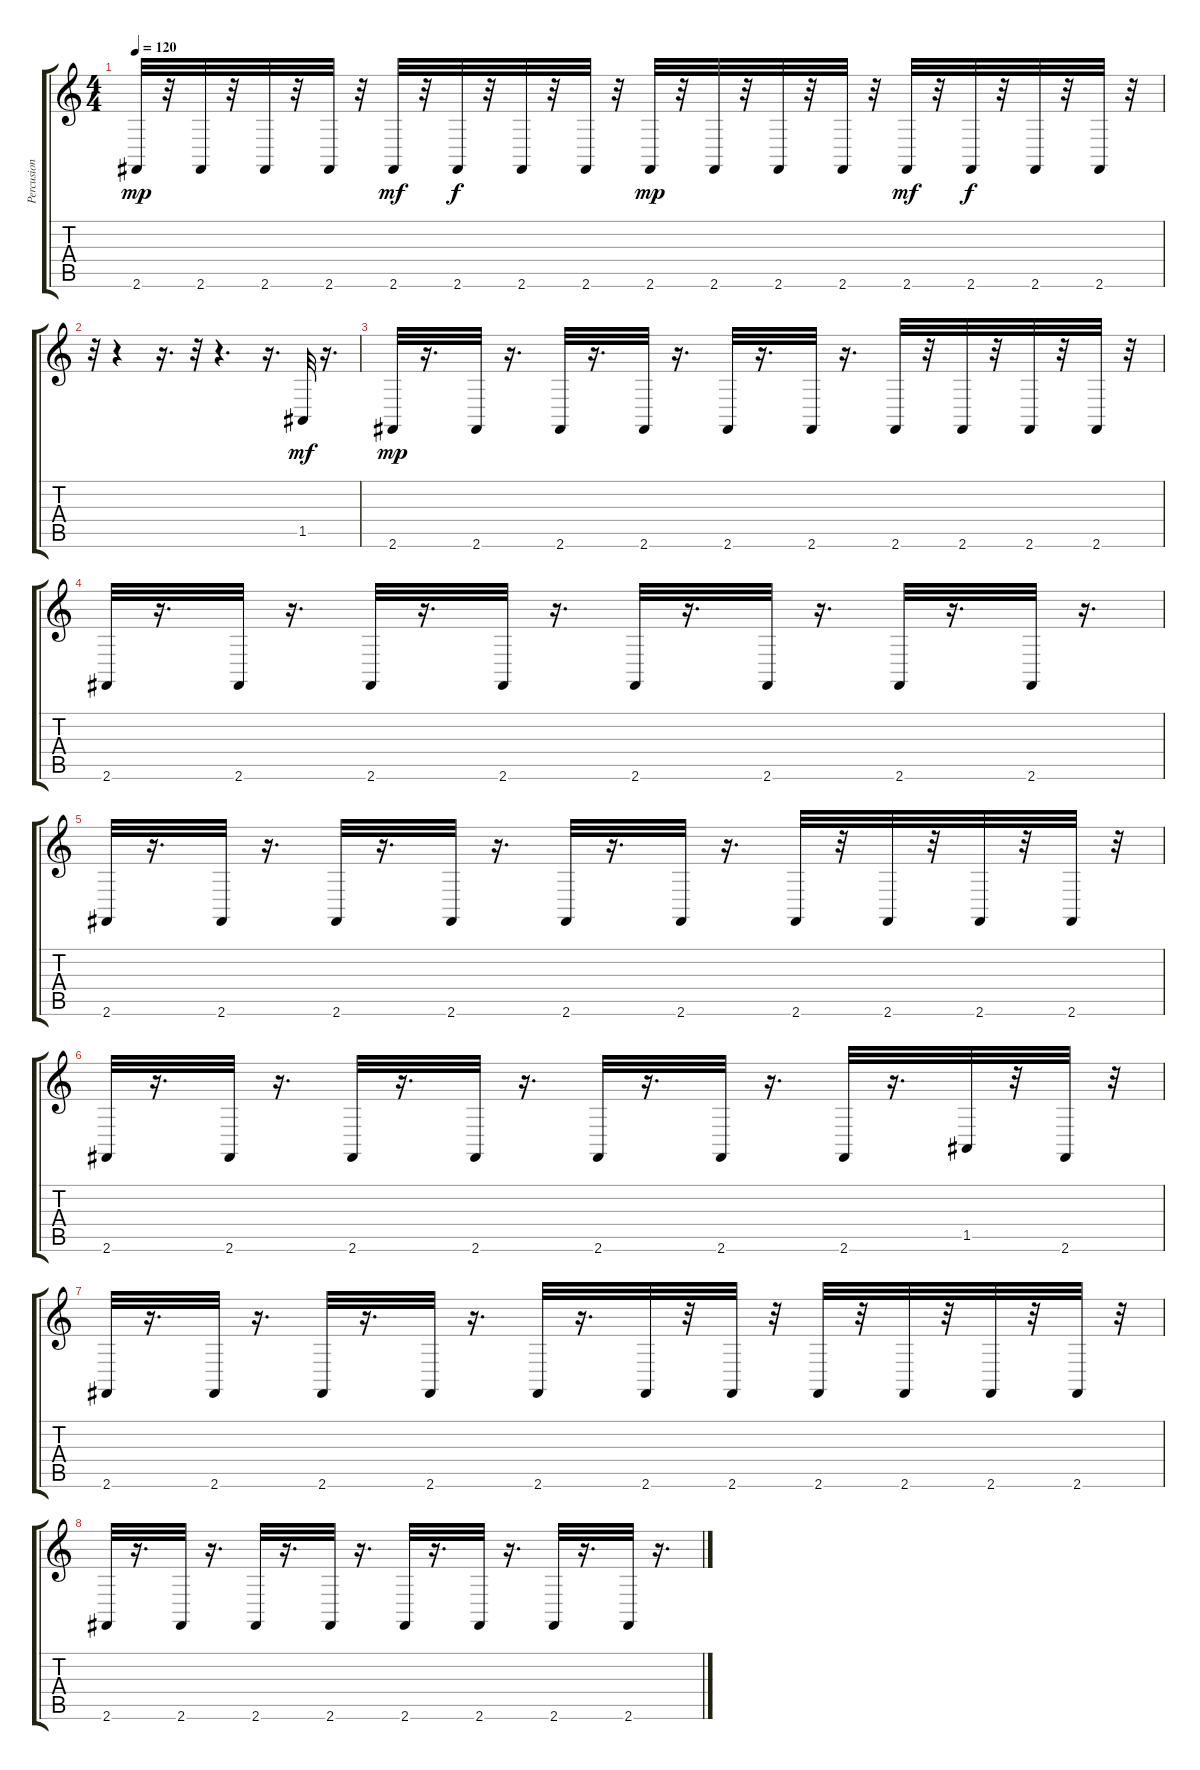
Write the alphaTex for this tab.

\track ("Percusion" "Percusion") {instrument woodblock}
\staff {score tabs}
\tuning (E4 B3 G3 D3 A2 E2) {hide}
\ts (4 4)
\tempo 120
\clef g2
\ks c
2.6.32{dy mp} r.32 2.6.32 r.32 2.6.32 r.32 2.6.32 r.32 2.6.32{dy mf} r.32 2.6.32{dy f} r.32 2.6.32 r.32 2.6.32 r.32 2.6.32{dy mp} r.32 2.6.32 r.32 2.6.32 r.32 2.6.32 r.32 2.6.32{dy mf} r.32 2.6.32{dy f} r.32 2.6.32 r.32 2.6.32 r.32 |
r.32 r.4 r.16{d} r.32 r.4{d} r.16{d} 1.5.32{dy mf} r.16{d} |
2.6.32{dy mp} r.16{d} 2.6.32 r.16{d} 2.6.32 r.16{d} 2.6.32 r.16{d} 2.6.32 r.16{d} 2.6.32 r.16{d} 2.6.32 r.32 2.6.32 r.32 2.6.32 r.32 2.6.32 r.32 |
2.6.32 r.16{d} 2.6.32 r.16{d} 2.6.32 r.16{d} 2.6.32 r.16{d} 2.6.32 r.16{d} 2.6.32 r.16{d} 2.6.32 r.16{d} 2.6.32 r.16{d} |
2.6.32 r.16{d} 2.6.32 r.16{d} 2.6.32 r.16{d} 2.6.32 r.16{d} 2.6.32 r.16{d} 2.6.32 r.16{d} 2.6.32 r.32 2.6.32 r.32 2.6.32 r.32 2.6.32 r.32 |
2.6.32 r.16{d} 2.6.32 r.16{d} 2.6.32 r.16{d} 2.6.32 r.16{d} 2.6.32 r.16{d} 2.6.32 r.16{d} 2.6.32 r.16{d} 1.5.32 r.32 2.6.32 r.32 |
2.6.32 r.16{d} 2.6.32 r.16{d} 2.6.32 r.16{d} 2.6.32 r.16{d} 2.6.32 r.16{d} 2.6.32 r.32 2.6.32 r.32 2.6.32 r.32 2.6.32 r.32 2.6.32 r.32 2.6.32 r.32 |
2.6.32 r.16{d} 2.6.32 r.16{d} 2.6.32 r.16{d} 2.6.32 r.16{d} 2.6.32 r.16{d} 2.6.32 r.16{d} 2.6.32 r.16{d} 2.6.32 r.16{d}
